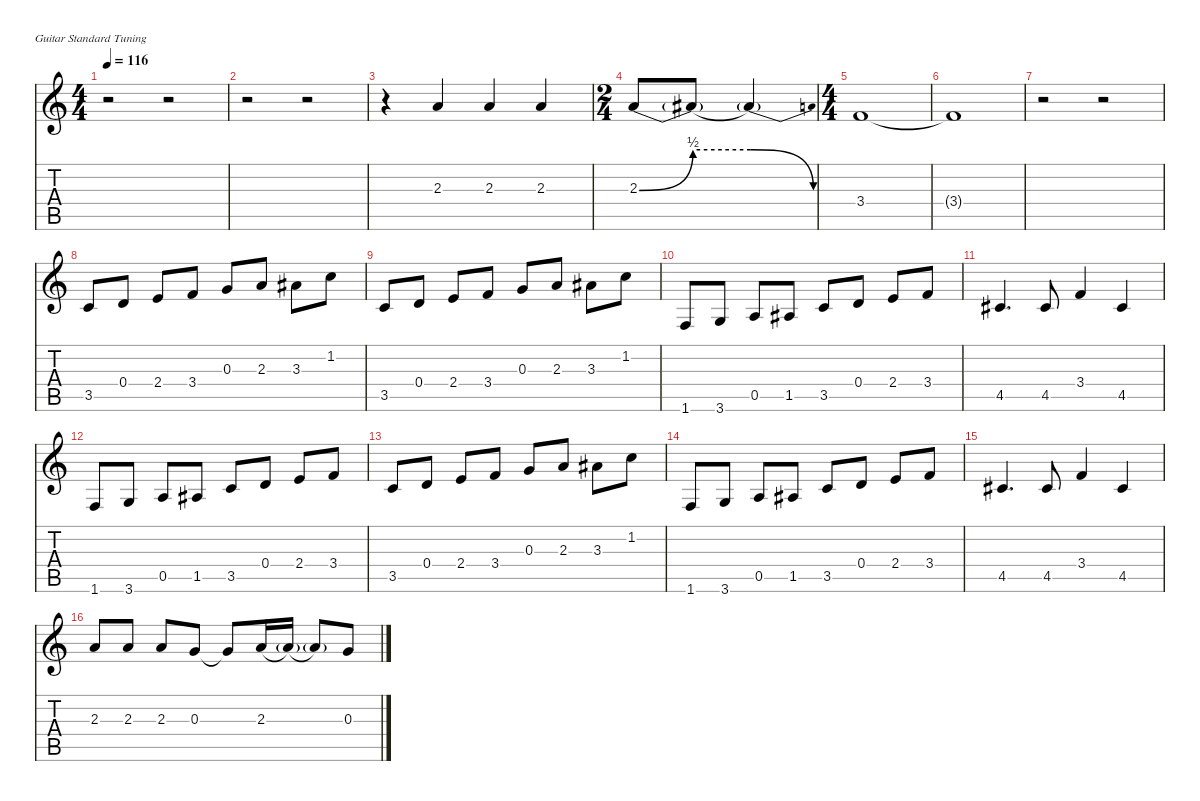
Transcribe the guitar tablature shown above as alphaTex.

\defaultSystemsLayout 4
\hideDynamics
\bracketExtendMode nobrackets
\singleTrackTrackNamePolicy hidden
\multiTrackTrackNamePolicy hidden
\firstSystemTrackNameMode fullname
\firstSystemTrackNameOrientation horizontal
\otherSystemsTrackNameOrientation horizontal
\track ("Elec. Gtr." "dist.guit.") {instrument distortionguitar}
\staff {score tabs}
\tuning (E4 B3 G3 D3 A2 E2)
\ts (4 4)
\tempo 116
\clef g2
\ks c
r.2{dy f beam Down} r.2{beam Down} |
r.2{beam Down} r.2{beam Down} |
r.4{beam Down} 2.3.4{beam Up} 2.3.4{beam Up} 2.3.4{beam Up} |
\ts (2 4)
2.3{be (bend 0 0 60 2)}.8{beam Up} 2.3{be (hold 0 2 60 2) t}.8{beam Up} 2.3{be (release 0 2 60 0) t}.4{beam Up} |
\ts (4 4)
3.4.1{beam Up} |
3.4{t}.1{beam Up} |
r.2{beam Down} r.2{beam Down} |
3.5.8{beam Up} 0.4.8{beam Up} 2.4.8{beam Up} 3.4.8{beam Up} 0.3.8{beam Up} 2.3.8{beam Up} 3.3{acc #}.8{beam Down} 1.2.8{beam Down} |
3.5.8{beam Up} 0.4.8{beam Up} 2.4.8{beam Up} 3.4.8{beam Up} 0.3.8{beam Up} 2.3.8{beam Up} 3.3{acc #}.8{beam Down} 1.2.8{beam Down} |
1.6.8{beam Up} 3.6.8{beam Up} 0.5.8{beam Up} 1.5{acc #}.8{beam Up} 3.5.8{beam Up} 0.4.8{beam Up} 2.4.8{beam Up} 3.4.8{beam Up} |
4.5{acc #}.4{d beam Up} 4.5{acc #}.8{beam Up} 3.4.4{beam Up} 4.5{acc #}.4{beam Up} |
1.6.8{beam Up} 3.6.8{beam Up} 0.5.8{beam Up} 1.5{acc #}.8{beam Up} 3.5.8{beam Up} 0.4.8{beam Up} 2.4.8{beam Up} 3.4.8{beam Up} |
3.5.8{beam Up} 0.4.8{beam Up} 2.4.8{beam Up} 3.4.8{beam Up} 0.3.8{beam Up} 2.3.8{beam Up} 3.3{acc #}.8{beam Down} 1.2.8{beam Down} |
1.6.8{beam Up} 3.6.8{beam Up} 0.5.8{beam Up} 1.5{acc #}.8{beam Up} 3.5.8{beam Up} 0.4.8{beam Up} 2.4.8{beam Up} 3.4.8{beam Up} |
4.5{acc #}.4{d beam Up} 4.5{acc #}.8{beam Up} 3.4.4{beam Up} 4.5{acc #}.4{beam Up} |
2.3.8{beam Up} 2.3.8{beam Up} 2.3.8{beam Up} 0.3.8{beam Up} 0.3{t}.8{beam Up} 2.3{be (hold 0 0 60 0)}.16{beam Up} 2.3{be (hold 0 0 60 0) t}.16{beam Up} 2.3{be (hold 0 0 60 0) t}.8{beam Up} 0.3.8{beam Up}
